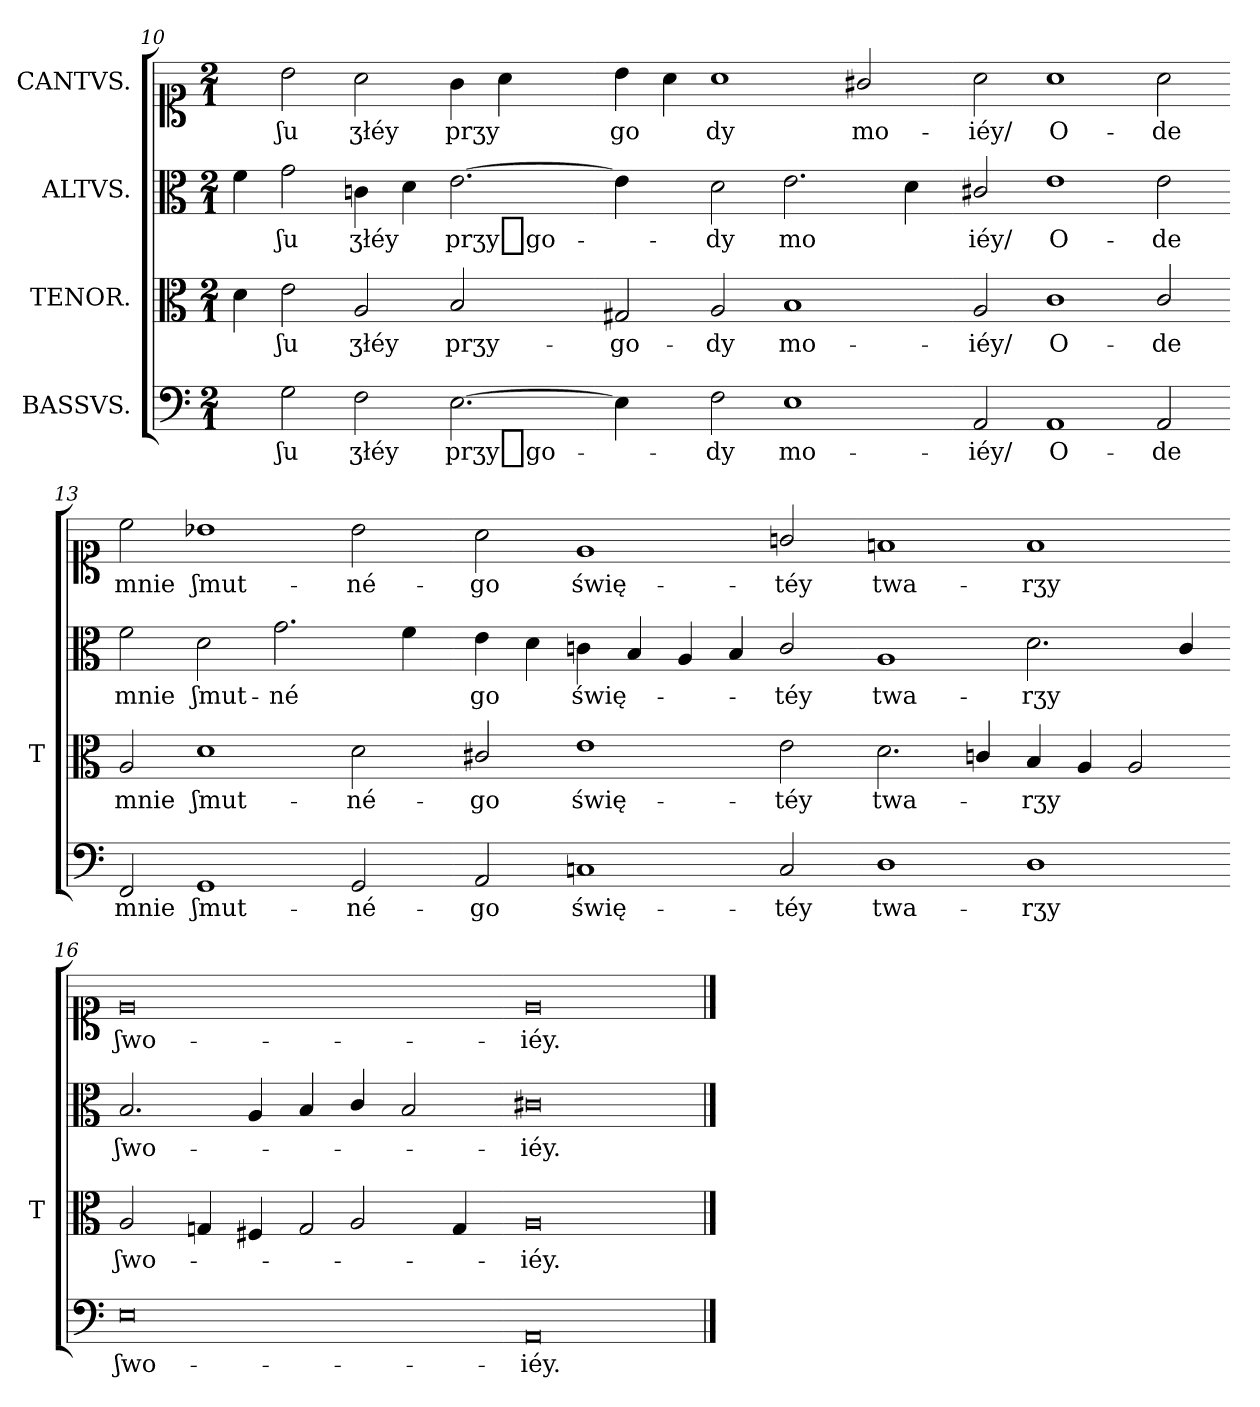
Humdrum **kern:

**kern	**text	**kern	**text	**kern	**text	**kern	**text
*part4	*part4	*part3	*part3	*part2	*part2	*part1	*part1
*staff4	*staff4	*staff3	*staff3	*staff2	*staff2	*staff1	*staff1
*I"BASSVS.	*	*I"TENOR.	*	*I"ALTVS.	*	*I"CANTVS.	*
*	*	*I'T	*	*	*	*	*
*clefF4	*	*clefC3	*	*clefC3	*	*clefC1	*
*k[]	*	*k[]	*	*k[]	*	*k[]	*
*a:	*	*a:	*	*a:	*	*a:	*
*M2/1	*	*M2/1	*	*M2/1	*	*M2/1	*
=10	=10	=10	=10	=10	=10	=10	=10
4ryy	.	4d	.	4f	.	4ryy	.
2G	ʃu	2e	ʃu	2g	ʃu	2b	ʃu
2F	ӡłéy	2A	ӡłéy	4cn	ӡłéy	2a	ӡłéy
.	.	.	.	4d	.	.	.
[2.E	prӡy_go-	2B	prӡy-	[2.e	prӡy_go-	4g	prӡy
.	.	.	.	.	.	4a	.
.	.	4ryy	.	.	.	4ryy	.
=11-	=11-	=11-	=11-	=11-	=11-	=11-	=11-
4E]	.	2G#X	go-	4e]	.	4b	go
4ryy	.	.	.	4ryy	.	4a	.
2F	dy	2A	-dy	2d	dy	1a	dy
1E	mo-	1B	mo-	2.e	mo	.	.
.	.	.	.	.	.	2g#X/	mo-
.	.	.	.	4d	.	.	.
=12-	=12-	=12-	=12-	=12-	=12-	=12-	=12-
2AA	-iéy/	2A	-iéy/	2c#X/	iéy/	2a	-iéy/
1AA	O-	1c	O-	1e	O-	1a	O-
2AA	-de	2c/	-de	2e	-de	2a	-de
=13-	=13-	=13-	=13-	=13-	=13-	=13-	=13-
2FF	mnie	2A	mnie	2f	mnie	2cc	mnie
1GG	ʃmut-	1d	ʃmut-	2d	ʃmut-	1b-X	ʃmut-
.	.	.	.	2.g	-né	.	.
2GG	-né-	2d	-né-	.	.	2b-	-né-
.	.	.	.	4f	.	.	.
=14-	=14-	=14-	=14-	=14-	=14-	=14-	=14-
2AA	-go	2c#X/	-go	4e	go	2a	-go
.	.	.	.	4d	.	.	.
1Cn	świę-	1e	świę-	4cn	świę-	1e	świę-
.	.	.	.	4B	.	.	.
.	.	.	.	4A	.	.	.
.	.	.	.	4B	.	.	.
2C	-téy	2e	-téy	2c/	téy	2gn/	-téy
=15-	=15-	=15-	=15-	=15-	=15-	=15-	=15-
1D	twa-	2.d	twa-	1A	twa-	1fn	twa-
.	.	4cn/	.	.	.	.	.
1D	-rӡy	4B	rӡy	2.d	-rӡy	1f	-rӡy
.	.	4A	.	.	.	.	.
.	.	2A	.	.	.	.	.
.	.	.	.	4c/	.	.	.
=16-	=16-	=16-	=16-	=16-	=16-	=16-	=16-
0E	ʃwo-	2A	ʃwo-	2.B	ʃwo-	0e	ʃwo-
.	.	4Gn	.	.	.	.	.
.	.	4F#X	.	4A	.	.	.
!	!	!LO:N:vis=2	!	!	!	!	!
.	.	4G	.	4B	.	.	.
.	.	2A	.	4c/	.	.	.
.	.	.	.	2B	.	.	.
.	.	4G	.	.	.	.	.
=17-	=17-	=17-	=17-	=17-	=17-	=17-	=17-
0AA	-iéy.	0A	iéy.	0c#X	iéy.	0e	-iéy.
==	==	==	==	==	==	==	==
*-	*-	*-	*-	*-	*-	*-	*-
